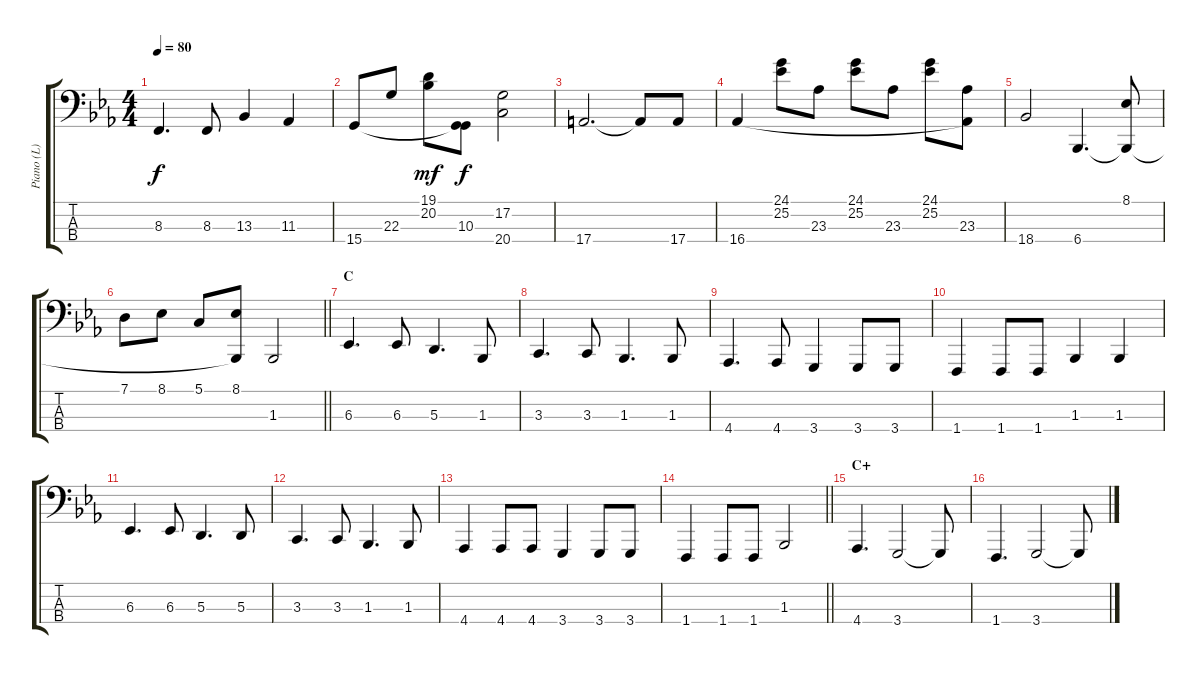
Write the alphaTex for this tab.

\track ("Piano (L)" "Piano (L)") {instrument acousticgrandpiano}
\staff {score tabs}
\tuning (G2 D2 A1 E1) {hide}
\ts (4 4)
\tempo 80
\clef f4
\ks eb
8.3.4{d dy f} 8.3.8 13.3.4 11.3.4 |
15.4.8 22.3.8 (19.1 20.2).8{dy mf} (10.3 15.4{t}).8{dy f} (17.2 20.4).2 |
17.4.2{d} 17.4{t}.8 17.4.8 |
16.4.4 (24.1 25.2).8 23.3.8 (24.1 25.2).8 23.3.8 (24.1 25.2).8 (23.3 16.4{t}).8 |
18.4.2 6.4.4{d} (8.1 6.4{t}).8 |
\barLineRight lightlight
7.1.8 8.1.8 5.1.8 (8.1 6.4{t}).8 1.3.2 |
\section ("" "C")
6.3.4{d} 6.3.8 5.3.4{d} 1.3.8 |
3.3.4{d} 3.3.8 1.3.4{d} 1.3.8 |
4.4.4{d} 4.4.8 3.4.4 3.4.8 3.4.8 |
1.4.4 1.4.8 1.4.8 1.3.4 1.3.4 |
6.3.4{d} 6.3.8 5.3.4{d} 5.3.8 |
3.3.4{d} 3.3.8 1.3.4{d} 1.3.8 |
4.4.4 4.4.8 4.4.8 3.4.4 3.4.8 3.4.8 |
\barLineRight lightlight
1.4.4 1.4.8 1.4.8 1.3.2 |
\section ("" "C+")
4.4.4{d} 3.4.2 3.4{t}.8 |
1.4.4{d} 3.4.2 3.4{t}.8
